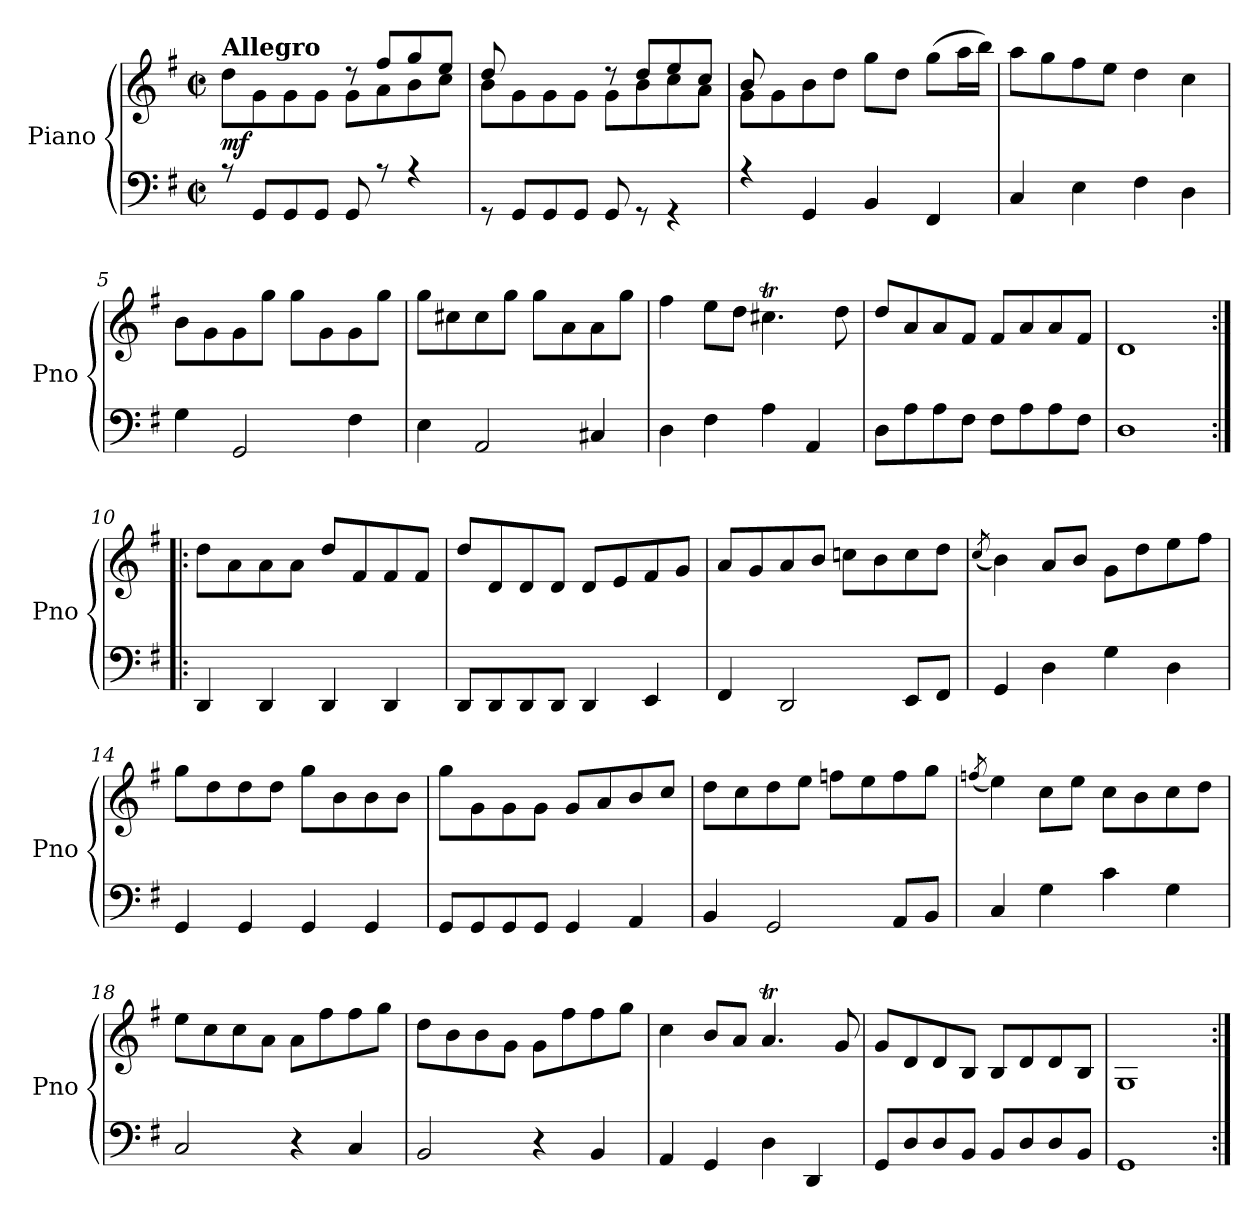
**kern	**kern	**dynam
*part1	*part1	*part1
*staff2	*staff1	*staff1/2
*I"Piano	*	*
*I'Pno	*	*
*clefF4	*clefG2	*
*k[f#]	*k[f#]	*
*G:	*G:	*
*M2/2	*M2/2	*
*met(c|)	*met(c|)	*
=1	=1	=1
*^	*^	*
!	!	!LO:TX:a:B:t=Allegro	!	!
!	!	!	!	!LO:DY:b
2ryy	8rA	8dd\L	2ryy	mf
.	8GG/L	8g\	.	.
.	8GG/	8g\	.	.
.	8GG/J	8g\J	.	.
2ryy	8GG/	8rdd	8g\L	.
.	8rA	8ff#/L	8a\	.
.	4rA	8gg/	8b\	.
.	.	8ee/J	8cc\J	.
*v	*v	*	*	*
=2	=2	=2	=2
8rGG	8dd/	8b\L	.
8GG/L	8rddyy	8g\	.
8GG/	4rddyy	8g\	.
8GG/J	.	8g\J	.
8GG/	8rdd	8g\L	.
8rGG	8dd/L	8b\	.
4rGG	8ee/	8cc\	.
.	8cc/J	8a\J	.
=3	=3	=3	=3
4rA	8b/	8g\L	.
.	2..ryy	8g\	.
4GG/	.	8b\	.
.	.	8dd\J	.
4BB/	.	8gg\L	.
.	.	8dd\J	.
4FF#/	.	(>8gg\L	.
.	.	16aa\L	.
.	.	16bb\JJ)	.
*	*v	*v	*
!!LO:LB:g=z
=4	=4	=4
4C/	8aa\L	.
.	8gg\	.
4E\	8ff#\	.
.	8ee\J	.
4F#\	4dd\	.
4D\	4cc\	.
=5	=5	=5
4G\	8b\L	.
.	8g\	.
2GG/	8g\	.
.	8gg\J	.
.	8gg\L	.
.	8g\	.
4F#\	8g\	.
.	8gg\J	.
=6	=6	=6
4E\	8gg\L	.
.	8cc#X\	.
2AA/	8cc#\	.
.	8gg\J	.
.	8gg\L	.
.	8a\	.
4C#X/	8a\	.
.	8gg\J	.
=7	=7	=7
4D\	4ff#\	.
4F#\	8ee\L	.
.	8dd\J	.
4A\	4.cc#Xt\	.
4AA/	.	.
.	8dd\	.
=8	=8	=8
8D\L	8dd/L	.
8A\	8a/	.
8A\	8a/	.
8F#\J	8f#/J	.
8F#\L	8f#/L	.
8A\	8a/	.
8A\	8a/	.
8F#\J	8f#/J	.
=9	=9	=9
1D	1d	.
!!LO:LB:g=z
=10:|!|:	=10:|!|:	=10:|!|:
4DD/	8dd\L	.
.	8a\	.
4DD/	8a\	.
.	8a\J	.
4DD/	8dd/L	.
.	8f#/	.
4DD/	8f#/	.
.	8f#/J	.
=11	=11	=11
8DD/L	8dd/L	.
8DD/	8d/	.
8DD/	8d/	.
8DD/J	8d/J	.
4DD/	8d/L	.
.	8e/	.
4EE/	8f#/	.
.	8g/J	.
=12	=12	=12
4FF#/	8a/L	.
.	8g/	.
2DD/	8a/	.
.	8b/J	.
.	8ccn\L	.
.	8b\	.
8EE/L	8cc\	.
8FF#/J	8dd\J	.
=13	=13	=13
.	(<8qcc/	.
4GG/	4b\)	.
4D\	8a/L	.
.	8b/J	.
4G\	8g\L	.
.	8dd\	.
4D\	8ee\	.
.	8ff#\J	.
!!LO:LB:g=z
=14	=14	=14
4GG/	8gg\L	.
.	8dd\	.
4GG/	8dd\	.
.	8dd\J	.
4GG/	8gg\L	.
.	8b\	.
4GG/	8b\	.
.	8b\J	.
=15	=15	=15
8GG/L	8gg\L	.
8GG/	8g\	.
8GG/	8g\	.
8GG/J	8g\J	.
4GG/	8g/L	.
.	8a/	.
4AA/	8b/	.
.	8cc/J	.
=16	=16	=16
4BB/	8dd\L	.
.	8cc\	.
2GG/	8dd\	.
.	8ee\J	.
.	8ffn\L	.
.	8ee\	.
8AA/L	8ff\	.
8BB/J	8gg\J	.
=17	=17	=17
.	(<8qffn/	.
4C/	4ee\)	.
4G\	8cc\L	.
.	8ee\J	.
4c\	8cc\L	.
.	8b\	.
4G\	8cc\	.
.	8dd\J	.
!!LO:LB:g=z
=18	=18	=18
2C/	8ee\L	.
.	8cc\	.
.	8cc\	.
.	8a\J	.
4r	8a\L	.
.	8ff#\	.
4C/	8ff#\	.
.	8gg\J	.
=19	=19	=19
2BB/	8dd\L	.
.	8b\	.
.	8b\	.
.	8g\J	.
4r	8g\L	.
.	8ff#\	.
4BB/	8ff#\	.
.	8gg\J	.
=20	=20	=20
4AA/	4cc\	.
4GG/	8b/L	.
.	8a/J	.
4D\	4.aT/	.
4DD/	.	.
.	8g/	.
=21	=21	=21
8GG/L	8g/L	.
8D/	8d/	.
8D/	8d/	.
8BB/J	8B/J	.
8BB/L	8B/L	.
8D/	8d/	.
8D/	8d/	.
8BB/J	8B/J	.
=22	=22	=22
1GG	1G	.
=:|!	=:|!	=:|!
*-	*-	*-
